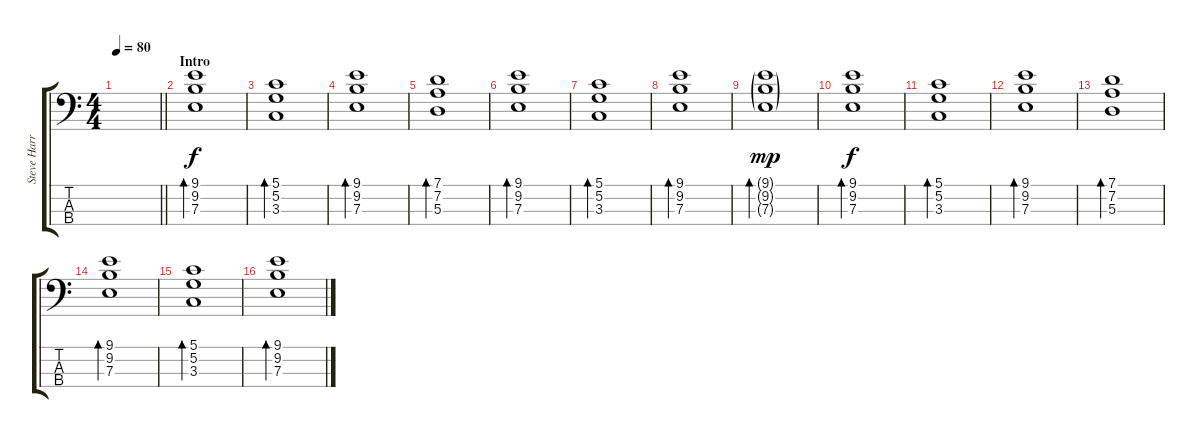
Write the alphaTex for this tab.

\track ("Steve Harris" "Steve Harr") {instrument slapbass2}
\staff {score tabs}
\tuning (G2 D2 A1 E1) {hide}
\ts (4 4)
\tempo 80
\clef f4
\barLineRight lightlight
\ks c
|
\section ("" "Intro")
(9.1 9.2 7.3).1{bd 120} |
(5.1 5.2 3.3).1{bd 120} |
(9.1 9.2 7.3).1{bd 120} |
(7.1 7.2 5.3).1{bd 120} |
(9.1 9.2 7.3).1{bd 120} |
(5.1 5.2 3.3).1{bd 120} |
(9.1 9.2 7.3).1{bd 120} |
(9.1{g} 9.2{g} 7.3{g}).1{bd 120 dy mp} |
(9.1 9.2 7.3).1{bd 120 dy f} |
(5.1 5.2 3.3).1{bd 120} |
(9.1 9.2 7.3).1{bd 120} |
(7.1 7.2 5.3).1{bd 120} |
(9.1 9.2 7.3).1{bd 120} |
(5.1 5.2 3.3).1{bd 120} |
(9.1 9.2 7.3).1{bd 120}
